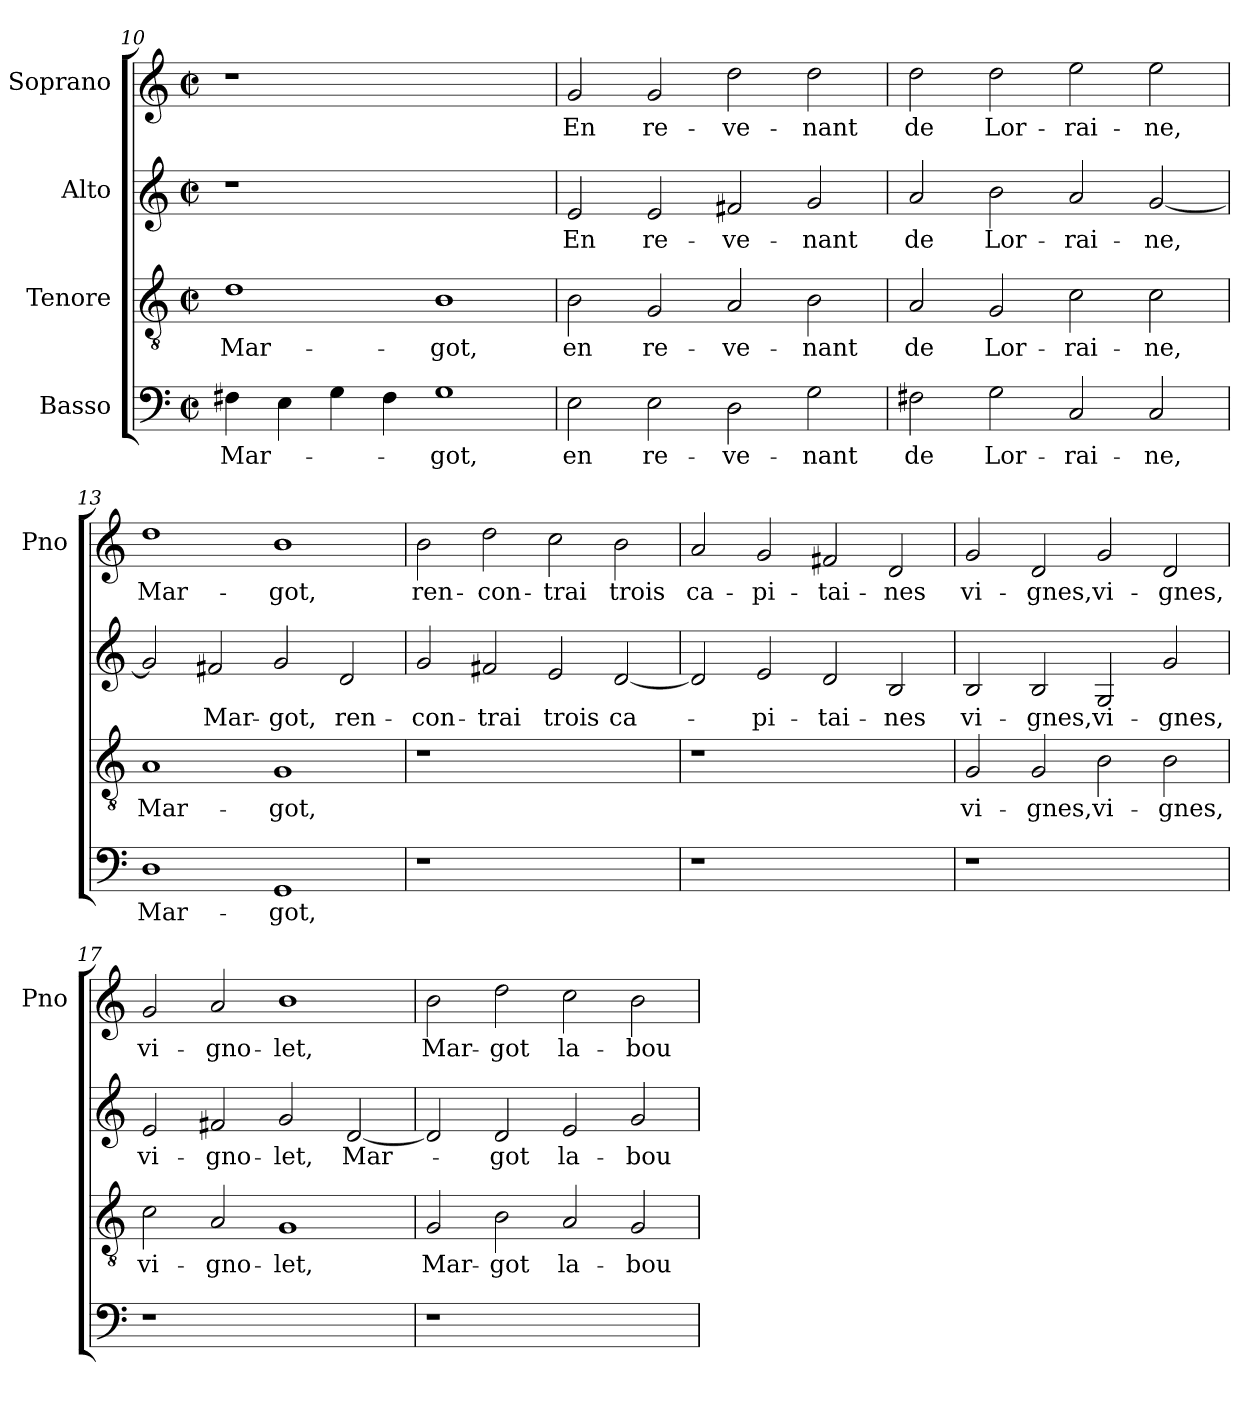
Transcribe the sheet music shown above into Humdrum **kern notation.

**kern	**text	**kern	**text	**kern	**text	**kern	**text
*part4	*part4	*part3	*part3	*part2	*part2	*part1	*part1
*staff4	*staff4	*staff3	*staff3	*staff2	*staff2	*staff1	*staff1
*I"Basso	*	*I"Tenore	*	*I"Alto	*	*I"Soprano	*
*	*	*	*	*	*	*I'Pno	*
!!LO:LB:g=z
*clefF4	*	*clefGv2	*	*clefG2	*	*clefG2	*
*k[]	*	*k[]	*	*k[]	*	*k[]	*
*C:	*	*C:	*	*C:	*	*C:	*
*M2/2	*	*M2/2	*	*M2/2	*	*M2/2	*
*met(c|)	*	*met(c|)	*	*met(c|)	*	*met(c|)	*
=10	=10	=10	=10	=10	=10	=10	=10
4F#X\	Mar-	1d	Mar-	1r	.	1r	.
4E\	.	.	.	.	.	.	.
4G\	.	.	.	.	.	.	.
4F#\	.	.	.	.	.	.	.
1G	-got,	1B	-got,	1ryy	.	1ryy	.
=11	=11	=11	=11	=11	=11	=11	=11
2E\	en	2B\	en	2e/	En	2g/	En
2E\	re-	2G/	re-	2e/	re-	2g/	re-
2D\	-ve-	2A/	-ve-	2f#X/	-ve-	2dd\	-ve-
2G\	-nant	2B\	-nant	2g/	-nant	2dd\	-nant
=12	=12	=12	=12	=12	=12	=12	=12
2F#X\	de	2A/	de	2a/	de	2dd\	de
2G\	Lor-	2G/	Lor-	2b\	Lor-	2dd\	Lor-
2C/	-rai-	2c\	-rai-	2a/	-rai-	2ee\	-rai-
2C/	-ne,	2c\	-ne,	[2g/	-ne,	2ee\	-ne,
=13	=13	=13	=13	=13	=13	=13	=13
1D	Mar-	1A	Mar-	2g/]	.	1dd	Mar-
.	.	.	.	2f#X/	Mar-	.	.
1GG	-got,	1G	-got,	2g/	-got,	1b	-got,
.	.	.	.	2d/	ren-	.	.
=14	=14	=14	=14	=14	=14	=14	=14
1r	.	1r	.	2g/	-con-	2b\	ren-
.	.	.	.	2f#X/	-trai	2dd\	-con-
1ryy	.	1ryy	.	2e/	trois	2cc\	-trai
.	.	.	.	[2d/	ca-	2b\	trois
!!LO:PB:g=z
=15	=15	=15	=15	=15	=15	=15	=15
1r	.	1r	.	2d/]	.	2a/	ca-
.	.	.	.	2e/	-pi-	2g/	-pi-
1ryy	.	1ryy	.	2d/	-tai-	2f#X/	-tai-
.	.	.	.	2B/	-nes	2d/	-nes
=16	=16	=16	=16	=16	=16	=16	=16
1r	.	2G/	vi-	2B/	vi-	2g/	vi-
.	.	2G/	-gnes,	2B/	-gnes,	2d/	-gnes,
1ryy	.	2B\	vi-	2G/	vi-	2g/	vi-
.	.	2B\	-gnes,	2g/	-gnes,	2d/	-gnes,
=17	=17	=17	=17	=17	=17	=17	=17
1r	.	2c\	vi-	2e/	vi-	2g/	vi-
.	.	2A/	-gno-	2f#X/	-gno-	2a/	-gno-
1ryy	.	1G	-let,	2g/	-let,	1b	-let,
.	.	.	.	[2d/	Mar-	.	.
=18	=18	=18	=18	=18	=18	=18	=18
1r	.	2G/	Mar-	2d/]	.	2b\	Mar-
.	.	2B\	-got	2d/	-got	2dd\	-got
1ryy	.	2A/	la-	2e/	la-	2cc\	la-
.	.	2G/	-bou-	2g/	-bou-	2b\	-bou-
=	=	=	=	=	=	=	=
*-	*-	*-	*-	*-	*-	*-	*-
